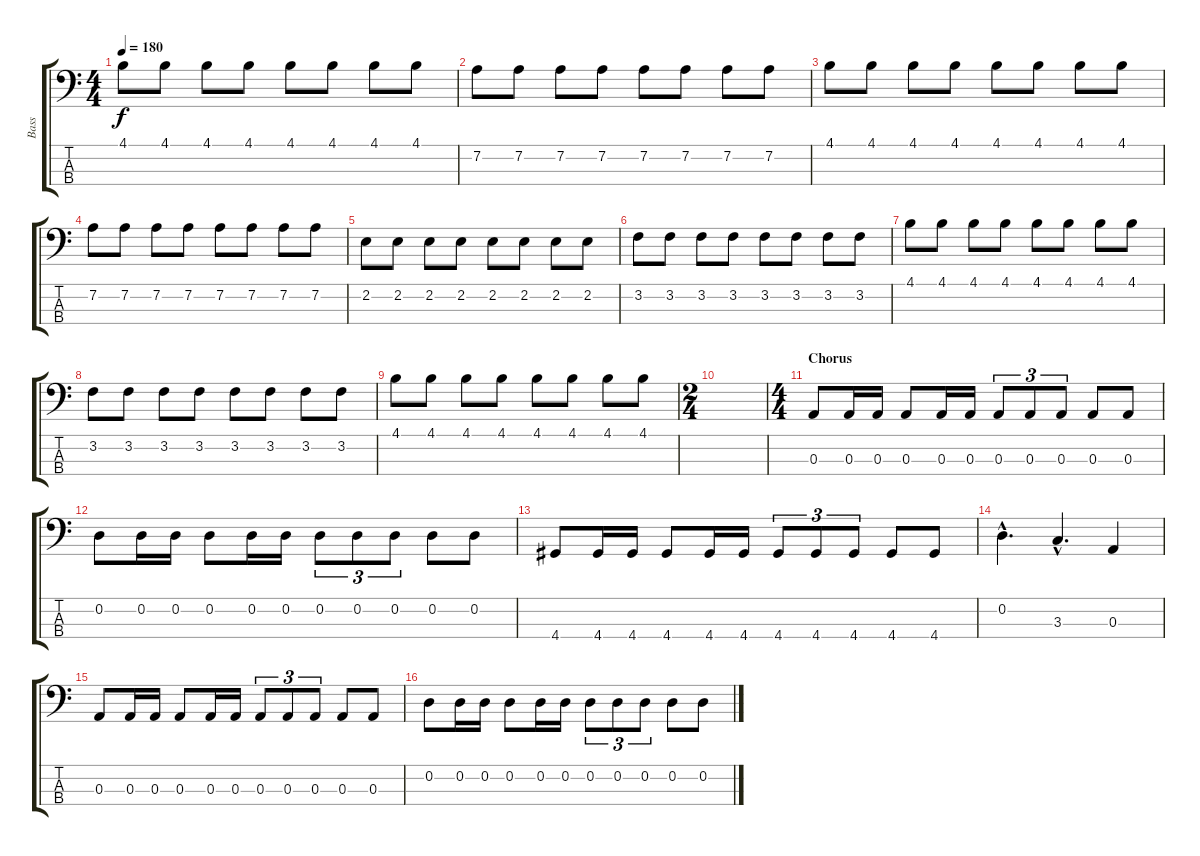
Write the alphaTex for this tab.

\track ("Bass" "Bass") {instrument electricbassfinger}
\staff {score tabs}
\tuning (G2 D2 A1 E1) {hide}
\ts (4 4)
\tempo 180
\clef f4
\ks c
4.1.8{dy f} 4.1.8 4.1.8 4.1.8 4.1.8 4.1.8 4.1.8 4.1.8 |
7.2.8 7.2.8 7.2.8 7.2.8 7.2.8 7.2.8 7.2.8 7.2.8 |
4.1.8 4.1.8 4.1.8 4.1.8 4.1.8 4.1.8 4.1.8 4.1.8 |
7.2.8 7.2.8 7.2.8 7.2.8 7.2.8 7.2.8 7.2.8 7.2.8 |
2.2.8 2.2.8 2.2.8 2.2.8 2.2.8 2.2.8 2.2.8 2.2.8 |
3.2.8 3.2.8 3.2.8 3.2.8 3.2.8 3.2.8 3.2.8 3.2.8 |
4.1.8 4.1.8 4.1.8 4.1.8 4.1.8 4.1.8 4.1.8 4.1.8 |
3.2.8 3.2.8 3.2.8 3.2.8 3.2.8 3.2.8 3.2.8 3.2.8 |
4.1.8 4.1.8 4.1.8 4.1.8 4.1.8 4.1.8 4.1.8 4.1.8 |
\ts (2 4)
|
\ts (4 4)
\section ("" "Chorus")
0.3.8 0.3.16 0.3.16 0.3.8 0.3.16 0.3.16 0.3.8{tu (3 2)} 0.3.8{tu (3 2)} 0.3.8{tu (3 2)} 0.3.8 0.3.8 |
0.2.8 0.2.16 0.2.16 0.2.8 0.2.16 0.2.16 0.2.8{tu (3 2)} 0.2.8{tu (3 2)} 0.2.8{tu (3 2)} 0.2.8 0.2.8 |
4.4.8 4.4.16 4.4.16 4.4.8 4.4.16 4.4.16 4.4.8{tu (3 2)} 4.4.8{tu (3 2)} 4.4.8{tu (3 2)} 4.4.8 4.4.8 |
0.2{hac}.4{d} 3.3{hac}.4{d} 0.3.4 |
0.3.8 0.3.16 0.3.16 0.3.8 0.3.16 0.3.16 0.3.8{tu (3 2)} 0.3.8{tu (3 2)} 0.3.8{tu (3 2)} 0.3.8 0.3.8 |
0.2.8 0.2.16 0.2.16 0.2.8 0.2.16 0.2.16 0.2.8{tu (3 2)} 0.2.8{tu (3 2)} 0.2.8{tu (3 2)} 0.2.8 0.2.8
